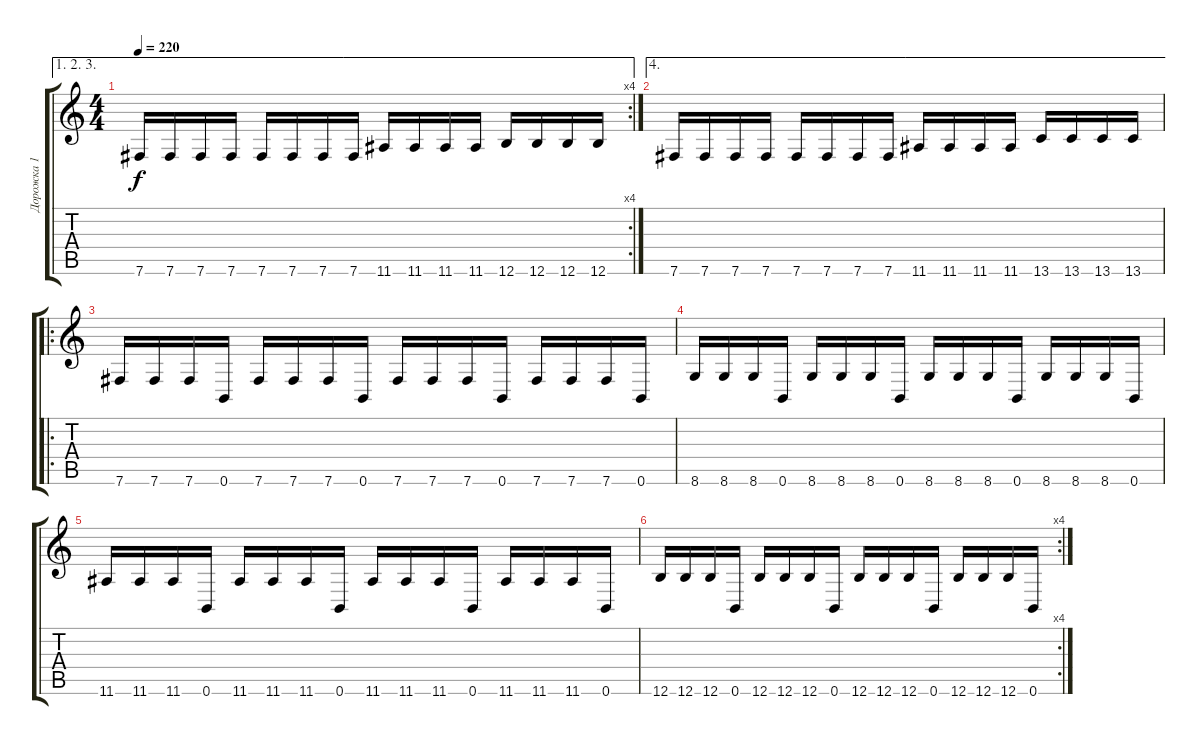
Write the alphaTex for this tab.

\track ("Дорожка 1" "Дорожка 1") {instrument overdrivenguitar}
\staff {score tabs}
\tuning (B3 Gb3 D3 A2 E2 B1) {hide}
\ae (1 2 3)
\rc 4
\ts (4 4)
\tempo 220
\clef g2
\ks c
7.6.16{dy f} 7.6.16 7.6.16 7.6.16 7.6.16 7.6.16 7.6.16 7.6.16 11.6.16 11.6.16 11.6.16 11.6.16 12.6.16 12.6.16 12.6.16 12.6.16 |
\ae 4
7.6.16 7.6.16 7.6.16 7.6.16 7.6.16 7.6.16 7.6.16 7.6.16 11.6.16 11.6.16 11.6.16 11.6.16 13.6.16 13.6.16 13.6.16 13.6.16 |
\ro
7.6.16 7.6.16 7.6.16 0.6.16 7.6.16 7.6.16 7.6.16 0.6.16 7.6.16 7.6.16 7.6.16 0.6.16 7.6.16 7.6.16 7.6.16 0.6.16 |
8.6.16 8.6.16 8.6.16 0.6.16 8.6.16 8.6.16 8.6.16 0.6.16 8.6.16 8.6.16 8.6.16 0.6.16 8.6.16 8.6.16 8.6.16 0.6.16 |
11.6.16 11.6.16 11.6.16 0.6.16 11.6.16 11.6.16 11.6.16 0.6.16 11.6.16 11.6.16 11.6.16 0.6.16 11.6.16 11.6.16 11.6.16 0.6.16 |
\rc 4
12.6.16 12.6.16 12.6.16 0.6.16 12.6.16 12.6.16 12.6.16 0.6.16 12.6.16 12.6.16 12.6.16 0.6.16 12.6.16 12.6.16 12.6.16 0.6.16
